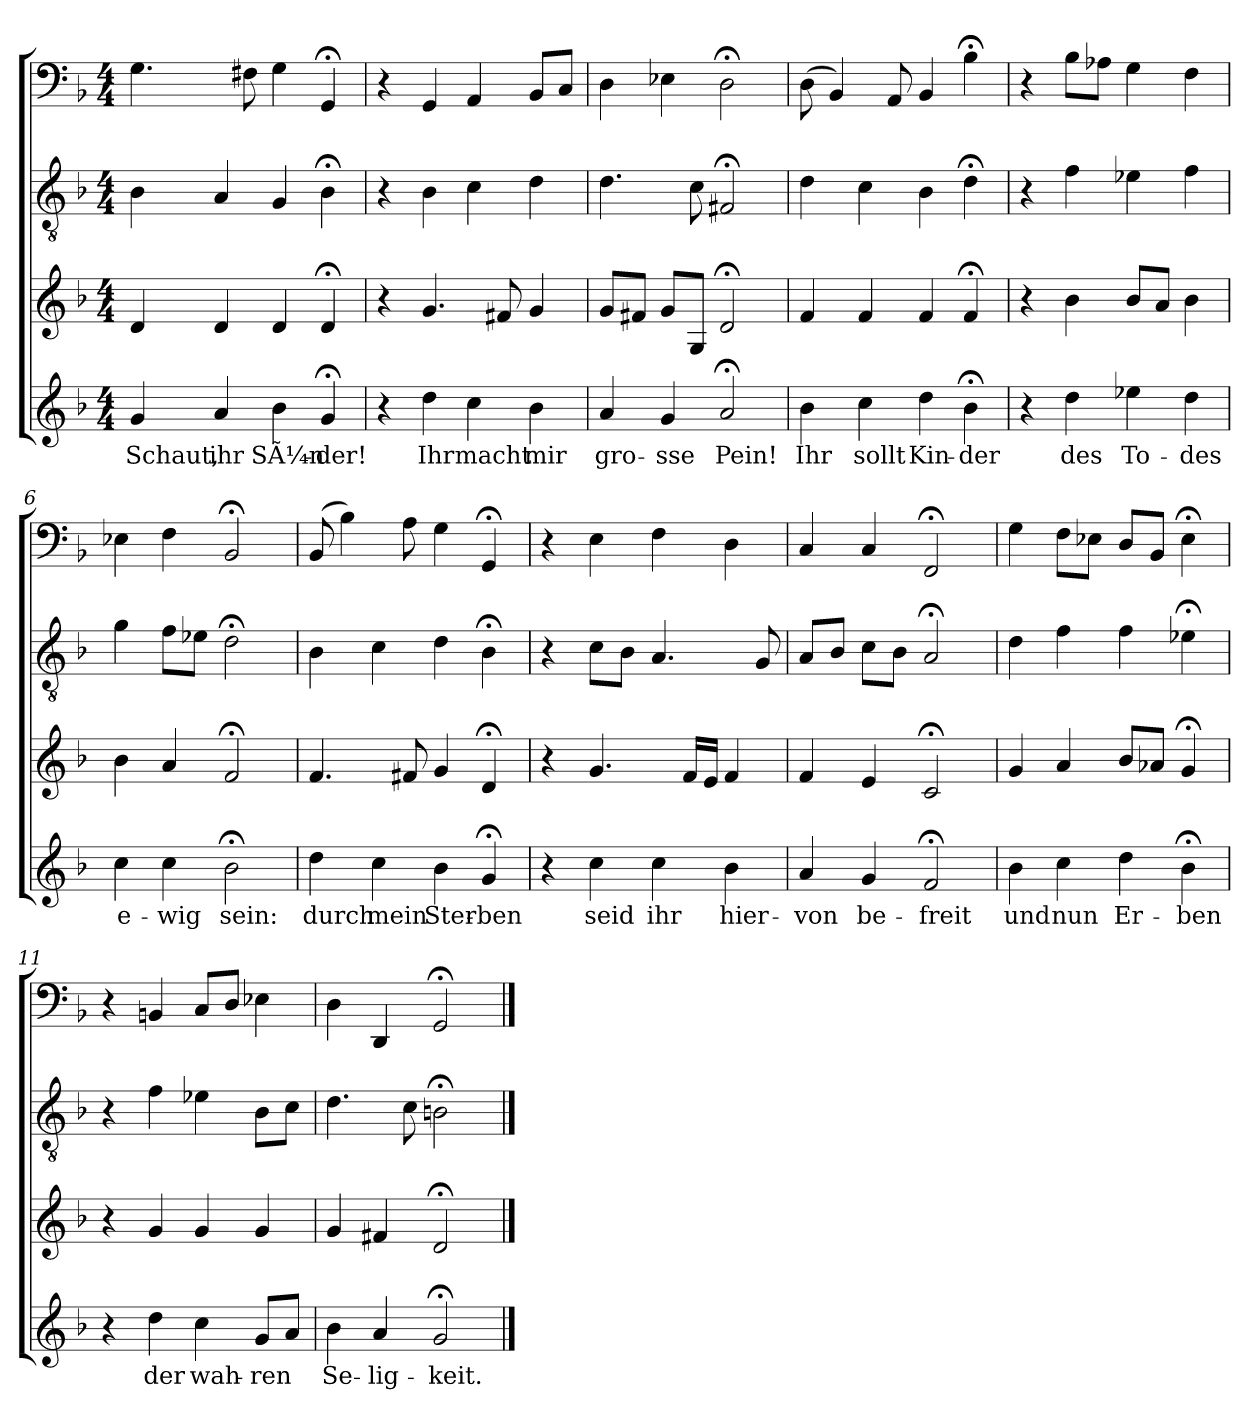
**kern	**text	**kern	**kern	**kern
*part4	*part4	*part3	*part2	*part1
*staff4	*staff4	*staff3	*staff2	*staff1
*clefG2	*	*clefG2	*clefGv2	*clefF4
*k[b-]	*	*k[b-]	*k[b-]	*k[b-]
*d:	*	*d:	*d:	*d:
*M4/4	*	*M4/4	*M4/4	*M4/4
=1	=1	=1	=1	=1
4g	Schaut,	4d	4B-	4.G
4a	ihr	4d	4A	.
.	.	.	.	8F#X
4b-	SÃ¼n-	4d	4G	4G
4g;<	-der!	4d;<	4B-;<	4GG;<
=2	=2	=2	=2	=2
4r	.	4r	4r	4r
4dd	Ihr	4.g	4B-	4GG
4cc	macht	.	4c	4AA
.	.	8f#X	.	.
4b-	mir	4g	4d	8BB-L
.	.	.	.	8CJ
=3	=3	=3	=3	=3
4a	gro-	8gL	4.d	4D
.	.	8f#XJ	.	.
4g	-sse	8gL	.	4E-X
.	.	8GJ	8c	.
2a;<	Pein!	2d;<	2F#X;<	2D;<
=4	=4	=4	=4	=4
4b-	Ihr	4f	4d	(8D
.	.	.	.	4BB-)
4cc	sollt	4f	4c	.
.	.	.	.	8AA
4dd	Kin-	4f	4B-	4BB-
4b-;<	-der	4f;<	4d;<	4B-;<
=5	=5	=5	=5	=5
4r	.	4r	4r	4r
4dd	des	4b-	4f	8B-L
.	.	.	.	8A-XJ
4ee-X	To-	8b-L	4e-X	4G
.	.	8aJ	.	.
4dd	-des	4b-	4f	4F
=6	=6	=6	=6	=6
4cc	e-	4b-	4g	4E-X
4cc	-wig	4a	8fL	4F
.	.	.	8e-XJ	.
2b-;<	sein:	2f;<	2d;<	2BB-;<
=7	=7	=7	=7	=7
4dd	durch	4.f	4B-	(8BB-
.	.	.	.	4B-)
4cc	mein	.	4c	.
.	.	8f#X	.	8A
4b-	Ster-	4g	4d	4G
4g;<	-ben	4d;<	4B-;<	4GG;<
=8	=8	=8	=8	=8
4r	.	4r	4r	4r
4cc	seid	4.g	8cL	4E
.	.	.	8B-J	.
4cc	ihr	.	4.A	4F
.	.	16fLL	.	.
.	.	16eJJ	.	.
4b-	hier-	4f	.	4D
.	.	.	8G	.
=9	=9	=9	=9	=9
4a	-von	4f	8AL	4C
.	.	.	8B-J	.
4g	be-	4e	8cL	4C
.	.	.	8B-J	.
2f;<	-freit	2c;<	2A;<	2FF;<
=10	=10	=10	=10	=10
4b-	und	4g	4d	4G
4cc	nun	4a	4f	8FL
.	.	.	.	8E-XJ
4dd	Er-	8b-L	4f	8DL
.	.	8a-XJ	.	8BB-J
4b-;<	-ben	4g;<	4e-X;<	4E-;<
=11	=11	=11	=11	=11
4r	.	4r	4r	4r
4dd	der	4g	4f	4BBn
4cc	wah-	4g	4e-X	8CL
.	.	.	.	8DJ
8gL	-ren	4g	8B-L	4E-X
8aJ	.	.	8cJ	.
=12	=12	=12	=12	=12
4b-	Se-	4g	4.d	4D
4a	-lig-	4f#X	.	4DD
.	.	.	8c	.
2g;<	-keit.	2d;<	2Bn;<	2GG;<
==	==	==	==	==
*-	*-	*-	*-	*-
